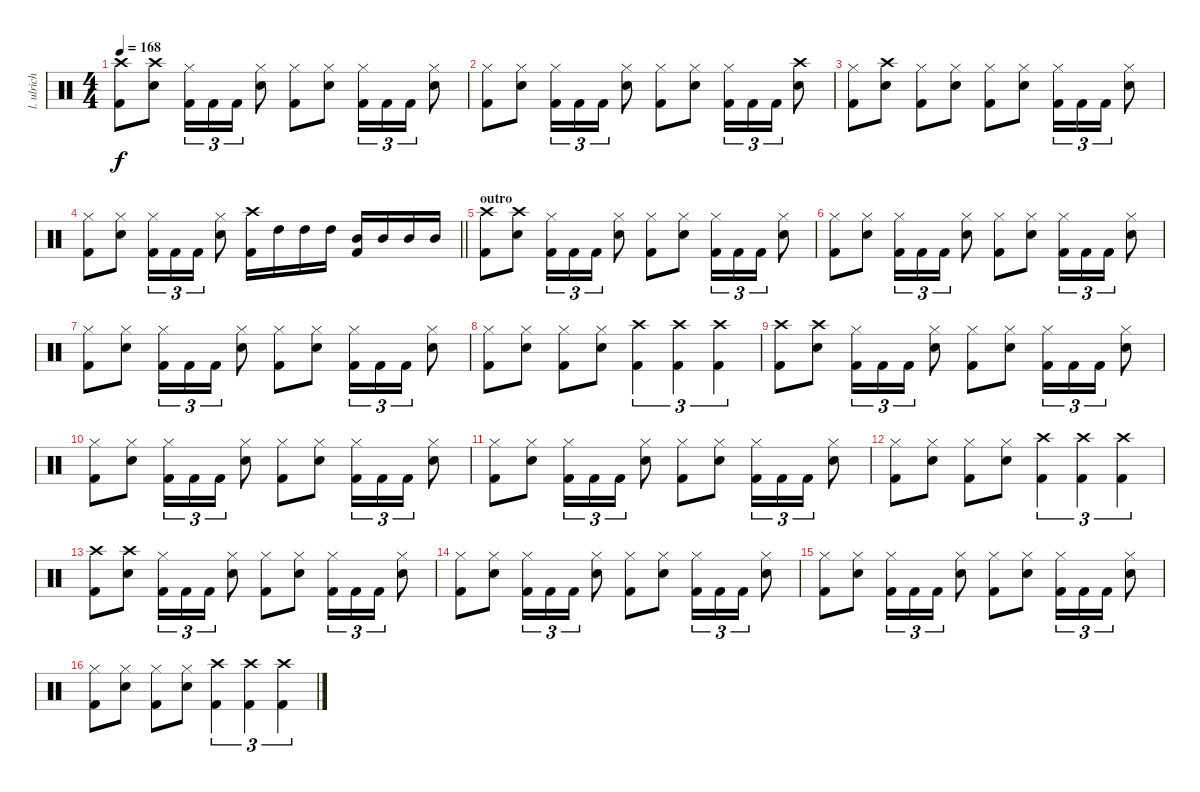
\track ("l. ulrich - drums" "l. ulrich ") {instrument percussion}
\staff {score}
\articulation defaults
\ts (4 4)
\tempo 168
\clef neutral
\ks c
("Crash high (hit)" "Kick (hit) 2").8{dy f} ("Crash high (hit)" "Snare (hit) 2").8 ("Hi-Hat (closed)" "Kick (hit) 2").16{tu (3 2)} "Kick (hit) 2".16{tu (3 2)} "Kick (hit) 2".16{tu (3 2)} ("Hi-Hat (closed)" "Snare (hit) 2").8 ("Hi-Hat (closed)" "Kick (hit) 2").8 ("Hi-Hat (closed)" "Snare (hit) 2").8 ("Hi-Hat (closed)" "Kick (hit) 2").16{tu (3 2)} "Kick (hit) 2".16{tu (3 2)} "Kick (hit) 2".16{tu (3 2)} ("Hi-Hat (closed)" "Snare (hit) 2").8 |
("Hi-Hat (closed)" "Kick (hit) 2").8 ("Hi-Hat (closed)" "Snare (hit) 2").8 ("Hi-Hat (closed)" "Kick (hit) 2").16{tu (3 2)} "Kick (hit) 2".16{tu (3 2)} "Kick (hit) 2".16{tu (3 2)} ("Hi-Hat (closed)" "Snare (hit) 2").8 ("Hi-Hat (closed)" "Kick (hit) 2").8 ("Hi-Hat (closed)" "Snare (hit) 2").8 ("Hi-Hat (closed)" "Kick (hit) 2").16{tu (3 2)} "Kick (hit) 2".16{tu (3 2)} "Kick (hit) 2".16{tu (3 2)} ("Crash high (hit)" "Snare (hit) 2").8 |
("Hi-Hat (closed)" "Kick (hit) 2").8 ("Crash high (hit)" "Snare (hit) 2").8 ("Hi-Hat (closed)" "Kick (hit) 2").8 ("Hi-Hat (closed)" "Snare (hit) 2").8 ("Hi-Hat (closed)" "Kick (hit) 2").8 ("Hi-Hat (closed)" "Snare (hit) 2").8 ("Hi-Hat (closed)" "Kick (hit) 2").16{tu (3 2)} "Kick (hit) 2".16{tu (3 2)} "Kick (hit) 2".16{tu (3 2)} ("Hi-Hat (closed)" "Snare (hit) 2").8 |
\barLineRight lightlight
("Hi-Hat (closed)" "Kick (hit) 2").8 ("Hi-Hat (closed)" "Snare (hit) 2").8 ("Hi-Hat (closed)" "Kick (hit) 2").16{tu (3 2)} "Kick (hit) 2".16{tu (3 2)} "Kick (hit) 2".16{tu (3 2)} ("Hi-Hat (closed)" "Snare (hit) 2").8 ("Crash high (hit)" "Kick (hit) 2").16 "High Tom (hit)".16 "High Tom (hit)".16 "High Tom (hit)".16 ("Mid Tom (hit)" "Kick (hit) 2").16 "Mid Tom (hit)".16 "Mid Tom (hit)".16 "Mid Tom (hit)".16 |
\section ("" "outro")
("Crash high (hit)" "Kick (hit) 2").8 ("Crash high (hit)" "Snare (hit) 2").8 ("Hi-Hat (closed)" "Kick (hit) 2").16{tu (3 2)} "Kick (hit) 2".16{tu (3 2)} "Kick (hit) 2".16{tu (3 2)} ("Hi-Hat (closed)" "Snare (hit) 2").8 ("Hi-Hat (closed)" "Kick (hit) 2").8 ("Hi-Hat (closed)" "Snare (hit) 2").8 ("Hi-Hat (closed)" "Kick (hit) 2").16{tu (3 2)} "Kick (hit) 2".16{tu (3 2)} "Kick (hit) 2".16{tu (3 2)} ("Hi-Hat (closed)" "Snare (hit) 2").8 |
("Hi-Hat (closed)" "Kick (hit) 2").8 ("Hi-Hat (closed)" "Snare (hit) 2").8 ("Hi-Hat (closed)" "Kick (hit) 2").16{tu (3 2)} "Kick (hit) 2".16{tu (3 2)} "Kick (hit) 2".16{tu (3 2)} ("Hi-Hat (closed)" "Snare (hit) 2").8 ("Hi-Hat (closed)" "Kick (hit) 2").8 ("Hi-Hat (closed)" "Snare (hit) 2").8 ("Hi-Hat (closed)" "Kick (hit) 2").16{tu (3 2)} "Kick (hit) 2".16{tu (3 2)} "Kick (hit) 2".16{tu (3 2)} ("Hi-Hat (closed)" "Snare (hit) 2").8 |
("Hi-Hat (closed)" "Kick (hit) 2").8 ("Hi-Hat (closed)" "Snare (hit) 2").8 ("Hi-Hat (closed)" "Kick (hit) 2").16{tu (3 2)} "Kick (hit) 2".16{tu (3 2)} "Kick (hit) 2".16{tu (3 2)} ("Hi-Hat (closed)" "Snare (hit) 2").8 ("Hi-Hat (closed)" "Kick (hit) 2").8 ("Hi-Hat (closed)" "Snare (hit) 2").8 ("Hi-Hat (closed)" "Kick (hit) 2").16{tu (3 2)} "Kick (hit) 2".16{tu (3 2)} "Kick (hit) 2".16{tu (3 2)} ("Hi-Hat (closed)" "Snare (hit) 2").8 |
("Hi-Hat (closed)" "Kick (hit) 2").8 ("Hi-Hat (closed)" "Snare (hit) 2").8 ("Hi-Hat (closed)" "Kick (hit) 2").8 ("Hi-Hat (closed)" "Snare (hit) 2").8 ("Crash high (hit)" "Kick (hit) 2").4{tu (3 2)} ("Crash high (hit)" "Kick (hit) 2").4{tu (3 2)} ("Crash high (hit)" "Kick (hit) 2").4{tu (3 2)} |
("Crash high (hit)" "Kick (hit) 2").8 ("Crash high (hit)" "Snare (hit) 2").8 ("Hi-Hat (closed)" "Kick (hit) 2").16{tu (3 2)} "Kick (hit) 2".16{tu (3 2)} "Kick (hit) 2".16{tu (3 2)} ("Hi-Hat (closed)" "Snare (hit) 2").8 ("Hi-Hat (closed)" "Kick (hit) 2").8 ("Hi-Hat (closed)" "Snare (hit) 2").8 ("Hi-Hat (closed)" "Kick (hit) 2").16{tu (3 2)} "Kick (hit) 2".16{tu (3 2)} "Kick (hit) 2".16{tu (3 2)} ("Hi-Hat (closed)" "Snare (hit) 2").8 |
("Hi-Hat (closed)" "Kick (hit) 2").8 ("Hi-Hat (closed)" "Snare (hit) 2").8 ("Hi-Hat (closed)" "Kick (hit) 2").16{tu (3 2)} "Kick (hit) 2".16{tu (3 2)} "Kick (hit) 2".16{tu (3 2)} ("Hi-Hat (closed)" "Snare (hit) 2").8 ("Hi-Hat (closed)" "Kick (hit) 2").8 ("Hi-Hat (closed)" "Snare (hit) 2").8 ("Hi-Hat (closed)" "Kick (hit) 2").16{tu (3 2)} "Kick (hit) 2".16{tu (3 2)} "Kick (hit) 2".16{tu (3 2)} ("Hi-Hat (closed)" "Snare (hit) 2").8 |
("Hi-Hat (closed)" "Kick (hit) 2").8 ("Hi-Hat (closed)" "Snare (hit) 2").8 ("Hi-Hat (closed)" "Kick (hit) 2").16{tu (3 2)} "Kick (hit) 2".16{tu (3 2)} "Kick (hit) 2".16{tu (3 2)} ("Hi-Hat (closed)" "Snare (hit) 2").8 ("Hi-Hat (closed)" "Kick (hit) 2").8 ("Hi-Hat (closed)" "Snare (hit) 2").8 ("Hi-Hat (closed)" "Kick (hit) 2").16{tu (3 2)} "Kick (hit) 2".16{tu (3 2)} "Kick (hit) 2".16{tu (3 2)} ("Hi-Hat (closed)" "Snare (hit) 2").8 |
("Hi-Hat (closed)" "Kick (hit) 2").8 ("Hi-Hat (closed)" "Snare (hit) 2").8 ("Hi-Hat (closed)" "Kick (hit) 2").8 ("Hi-Hat (closed)" "Snare (hit) 2").8 ("Crash high (hit)" "Kick (hit) 2").4{tu (3 2)} ("Crash high (hit)" "Kick (hit) 2").4{tu (3 2)} ("Crash high (hit)" "Kick (hit) 2").4{tu (3 2)} |
("Crash high (hit)" "Kick (hit) 2").8{volume 9} ("Crash high (hit)" "Snare (hit) 2").8 ("Hi-Hat (closed)" "Kick (hit) 2").16{tu (3 2)} "Kick (hit) 2".16{tu (3 2)} "Kick (hit) 2".16{tu (3 2)} ("Hi-Hat (closed)" "Snare (hit) 2").8 ("Hi-Hat (closed)" "Kick (hit) 2").8 ("Hi-Hat (closed)" "Snare (hit) 2").8 ("Hi-Hat (closed)" "Kick (hit) 2").16{tu (3 2)} "Kick (hit) 2".16{tu (3 2)} "Kick (hit) 2".16{tu (3 2)} ("Hi-Hat (closed)" "Snare (hit) 2").8 |
("Hi-Hat (closed)" "Kick (hit) 2").8 ("Hi-Hat (closed)" "Snare (hit) 2").8 ("Hi-Hat (closed)" "Kick (hit) 2").16{tu (3 2)} "Kick (hit) 2".16{tu (3 2)} "Kick (hit) 2".16{tu (3 2)} ("Hi-Hat (closed)" "Snare (hit) 2").8 ("Hi-Hat (closed)" "Kick (hit) 2").8 ("Hi-Hat (closed)" "Snare (hit) 2").8 ("Hi-Hat (closed)" "Kick (hit) 2").16{tu (3 2)} "Kick (hit) 2".16{tu (3 2)} "Kick (hit) 2".16{tu (3 2)} ("Hi-Hat (closed)" "Snare (hit) 2").8 |
("Hi-Hat (closed)" "Kick (hit) 2").8 ("Hi-Hat (closed)" "Snare (hit) 2").8 ("Hi-Hat (closed)" "Kick (hit) 2").16{tu (3 2)} "Kick (hit) 2".16{tu (3 2)} "Kick (hit) 2".16{tu (3 2)} ("Hi-Hat (closed)" "Snare (hit) 2").8 ("Hi-Hat (closed)" "Kick (hit) 2").8 ("Hi-Hat (closed)" "Snare (hit) 2").8 ("Hi-Hat (closed)" "Kick (hit) 2").16{tu (3 2)} "Kick (hit) 2".16{tu (3 2)} "Kick (hit) 2".16{tu (3 2)} ("Hi-Hat (closed)" "Snare (hit) 2").8 |
("Hi-Hat (closed)" "Kick (hit) 2").8 ("Hi-Hat (closed)" "Snare (hit) 2").8 ("Hi-Hat (closed)" "Kick (hit) 2").8 ("Hi-Hat (closed)" "Snare (hit) 2").8 ("Crash high (hit)" "Kick (hit) 2").4{tu (3 2)} ("Crash high (hit)" "Kick (hit) 2").4{tu (3 2)} ("Crash high (hit)" "Kick (hit) 2").4{tu (3 2)}
